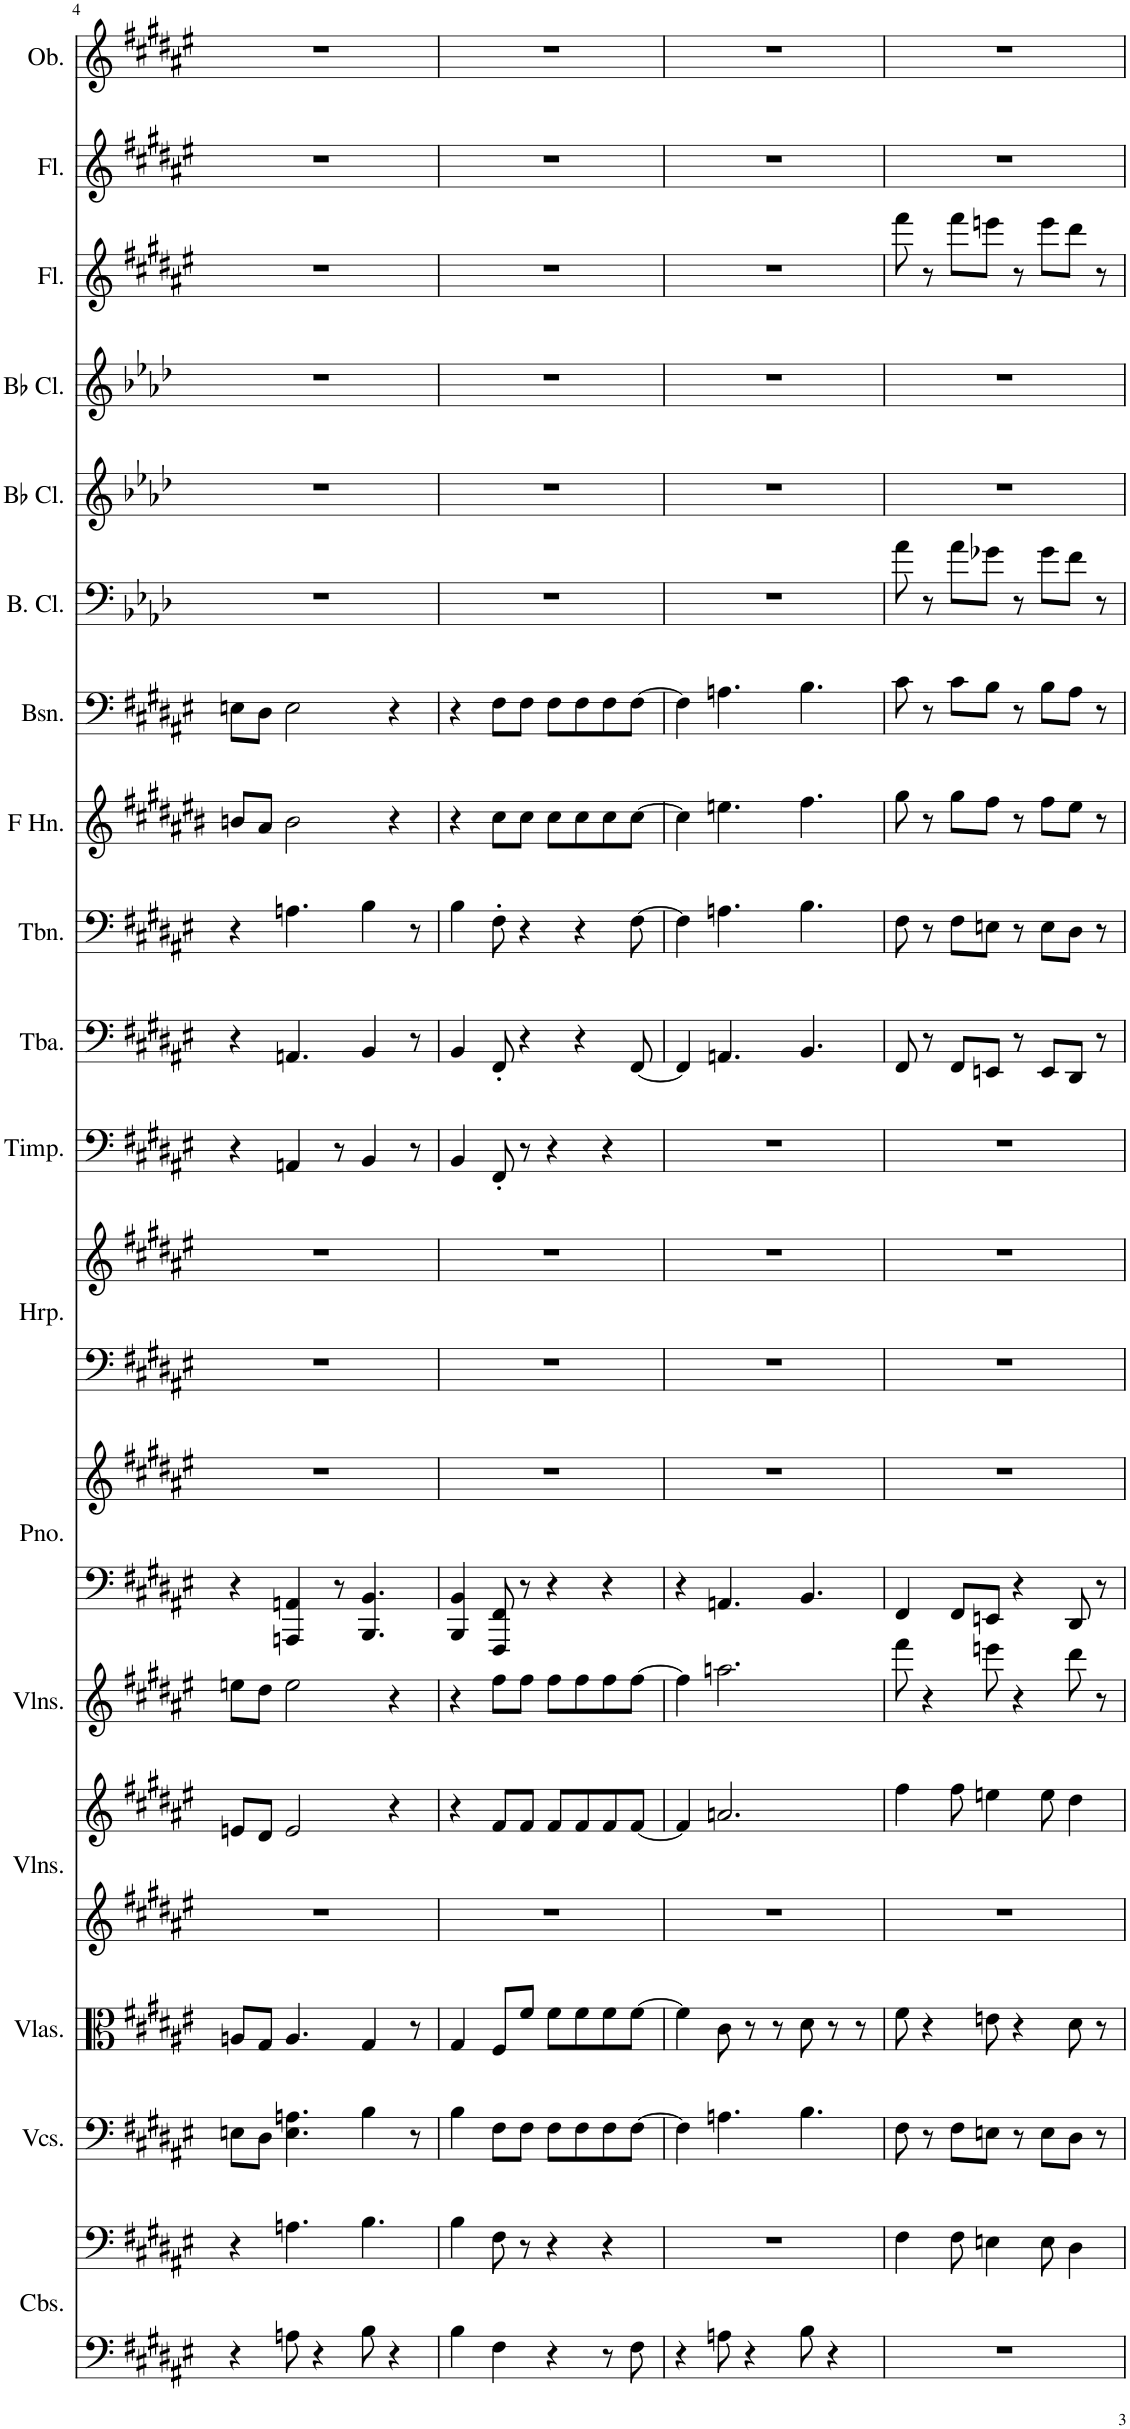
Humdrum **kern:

**kern	**kern	**kern	**kern	**kern	**kern	**kern	**kern	**kern	**kern	**kern	**kern	**kern	**kern	**kern	**kern	**kern	**kern	**kern	**kern	**kern	**kern
*part18	*part18	*part17	*part16	*part15	*part15	*part14	*part13	*part13	*part12	*part12	*part11	*part10	*part9	*part8	*part7	*part6	*part5	*part4	*part3	*part2	*part1
*staff22	*staff21	*staff20	*staff19	*staff18	*staff17	*staff16	*staff15	*staff14	*staff13	*staff12	*staff11	*staff10	*staff9	*staff8	*staff7	*staff6	*staff5	*staff4	*staff3	*staff2	*staff1
*I"Contrabasses	*	*I"Violoncellos	*I"Violas	*I"Violins	*	*I"Violins	*I"Piano	*	*I"Harp	*	*I"Timpani	*I"Tuba	*I"Trombone	*I"Horn in F	*I"Bassoon	*I"Bass Clarinet	*I"Bb Clarinet	*I"Bb Clarinet	*I"Flute	*I"Flute	*I"Oboe
*I'Cbs.	*	*I'Vcs.	*I'Vlas.	*I'Vlns.	*	*I'Vlns.	*I'Pno.	*	*I'Hrp.	*	*I'Timp.	*I'Tba.	*I'Tbn.	*	*I'Bsn.	*I'B. Cl.	*I'Bb Cl.	*I'Bb Cl.	*I'Fl.	*I'Fl.	*I'Ob.
!!LO:PB:g=z
*clefF4	*clefF4	*clefF4	*clefC3	*clefG2	*clefG2	*clefG2	*clefF4	*clefG2	*clefF4	*clefG2	*clefF4	*clefF4	*clefF4	*clefG2	*clefF4	*clefF4	*clefG2	*clefG2	*clefG2	*clefG2	*clefG2
*Trd7c12	*Trd7c12	*	*	*	*	*	*	*	*	*	*	*	*	*Trd4c7	*	*Trd8c14	*Trd1c2	*Trd1c2	*	*	*
*k[f#c#g#d#a#e#]	*k[f#c#g#d#a#e#]	*k[f#c#g#d#a#e#]	*k[f#c#g#d#a#e#]	*k[f#c#g#d#a#e#]	*k[f#c#g#d#a#e#]	*k[f#c#g#d#a#e#]	*k[f#c#g#d#a#e#]	*k[f#c#g#d#a#e#]	*k[f#c#g#d#a#e#]	*k[f#c#g#d#a#e#]	*k[f#c#g#d#a#e#]	*k[f#c#g#d#a#e#]	*k[f#c#g#d#a#e#]	*k[f#c#g#d#a#e#b#]	*k[f#c#g#d#a#e#]	*k[b-e-a-d-]	*k[b-e-a-d-]	*k[b-e-a-d-]	*k[f#c#g#d#a#e#]	*k[f#c#g#d#a#e#]	*k[f#c#g#d#a#e#]
*M4/4	*M4/4	*M4/4	*M4/4	*M4/4	*M4/4	*M4/4	*M4/4	*M4/4	*M4/4	*M4/4	*M4/4	*M4/4	*M4/4	*M4/4	*M4/4	*M4/4	*M4/4	*M4/4	*M4/4	*M4/4	*M4/4
=4	=4	=4	=4	=4	=4	=4	=4	=4	=4	=4	=4	=4	=4	=4	=4	=4	=4	=4	=4	=4	=4
4r	4r	8En\L	8An/L	1r	8en/L	8een\L	4r	1r	1r	1r	4r	4r	4r	8bn/L	8En\L	1r	1r	1r	1r	1r	1r
.	.	8D#\J	8G#/J	.	8d#/J	8dd#\J	.	.	.	.	.	.	.	8a#/J	8D#\J	.	.	.	.	.	.
8An\	4.An\	4.E\ 4.An\	4.A/	.	2e/	2ee\	4AAAn/ 4AAn/	.	.	.	4AAn/	4.AAn/	4.An\	2b\	2E\	.	.	.	.	.	.
4r	.	.	.	.	.	.	.	.	.	.	.	.	.	.	.	.	.	.	.	.	.
.	.	.	.	.	.	.	8r	.	.	.	8r	.	.	.	.	.	.	.	.	.	.
8B\	4.B\	4B\	4G#/	.	.	.	4.BBB/ 4.BB/	.	.	.	4BB/	4BB/	4B\	.	.	.	.	.	.	.	.
4r	.	.	.	.	4r	4r	.	.	.	.	.	.	.	4r	4r	.	.	.	.	.	.
.	.	8r	8r	.	.	.	.	.	.	.	8r	8r	8r	.	.	.	.	.	.	.	.
=5	=5	=5	=5	=5	=5	=5	=5	=5	=5	=5	=5	=5	=5	=5	=5	=5	=5	=5	=5	=5	=5
4B\	4B\	4B\	4G#/	1r	4r	4r	4BBB/ 4BB/	1r	1r	1r	4BB/	4BB/	4B\	4r	4r	1r	1r	1r	1r	1r	1r
4F#\	8F#\	8F#\L	8F#/L	.	8f#/L	8ff#\L	8FFF#/ 8FF#/	.	.	.	8FF#'/	8FF#'/	8F#'\	8cc#\L	8F#\L	.	.	.	.	.	.
.	8r	8F#\J	8f#/J	.	8f#/J	8ff#\J	8r	.	.	.	8r	4r	4r	8cc#\J	8F#\J	.	.	.	.	.	.
4r	4r	8F#\L	8f#\L	.	8f#/L	8ff#\L	4r	.	.	.	4r	.	.	8cc#\L	8F#\L	.	.	.	.	.	.
.	.	8F#\	8f#\	.	8f#/	8ff#\	.	.	.	.	.	4r	4r	8cc#\	8F#\	.	.	.	.	.	.
8r	4r	8F#\	8f#\	.	8f#/	8ff#\	4r	.	.	.	4r	.	.	8cc#\	8F#\	.	.	.	.	.	.
8F#\	.	[8F#\J	[8f#\J	.	[8f#/J	[8ff#\J	.	.	.	.	.	[8FF#/	[8F#\	[8cc#\J	[8F#\J	.	.	.	.	.	.
=6	=6	=6	=6	=6	=6	=6	=6	=6	=6	=6	=6	=6	=6	=6	=6	=6	=6	=6	=6	=6	=6
4r	1r	4F#\]	4f#\]	1r	4f#/]	4ff#\]	4r	1r	1r	1r	1r	4FF#/]	4F#\]	4cc#\]	4F#\]	1r	1r	1r	1r	1r	1r
8An\	.	4.An\	8c#\	.	2.an/	2.aan\	4.AAn/	.	.	.	.	4.AAn/	4.An\	4.een\	4.An\	.	.	.	.	.	.
4r	.	.	8r	.	.	.	.	.	.	.	.	.	.	.	.	.	.	.	.	.	.
.	.	.	8r	.	.	.	.	.	.	.	.	.	.	.	.	.	.	.	.	.	.
8B\	.	4.B\	8d#\	.	.	.	4.BB/	.	.	.	.	4.BB/	4.B\	4.ff#\	4.B\	.	.	.	.	.	.
4r	.	.	8r	.	.	.	.	.	.	.	.	.	.	.	.	.	.	.	.	.	.
.	.	.	8r	.	.	.	.	.	.	.	.	.	.	.	.	.	.	.	.	.	.
=7	=7	=7	=7	=7	=7	=7	=7	=7	=7	=7	=7	=7	=7	=7	=7	=7	=7	=7	=7	=7	=7
1r	4F#\	8F#\	8f#\	1r	4ff#\	8fff#\	4FF#/	1r	1r	1r	1r	8FF#/	8F#\	8gg#\	8c#\	8a-\	1r	1r	8fff#\	1r	1r
.	.	8r	4r	.	.	4r	.	.	.	.	.	8r	8r	8r	8r	8r	.	.	8r	.	.
.	8F#\	8F#\L	.	.	8ff#\	.	8FF#/L	.	.	.	.	8FF#/L	8F#\L	8gg#\L	8c#\L	8a-\L	.	.	8fff#\L	.	.
.	4En\	8En\J	8en\	.	4een\	8eeen\	8EEn/J	.	.	.	.	8EEn/J	8En\J	8ff#\J	8B\J	8g-X\J	.	.	8eeen\J	.	.
.	.	8r	4r	.	.	4r	4r	.	.	.	.	8r	8r	8r	8r	8r	.	.	8r	.	.
.	8E\	8E\L	.	.	8ee\	.	.	.	.	.	.	8EE/L	8E\L	8ff#\L	8B\L	8g-\L	.	.	8eee\L	.	.
.	4D#\	8D#\J	8d#\	.	4dd#\	8ddd#\	8DD#/	.	.	.	.	8DD#/J	8D#\J	8ee#\J	8A#\J	8f\J	.	.	8ddd#\J	.	.
.	.	8r	8r	.	.	8r	8r	.	.	.	.	8r	8r	8r	8r	8r	.	.	8r	.	.
=	=	=	=	=	=	=	=	=	=	=	=	=	=	=	=	=	=	=	=	=	=
*-	*-	*-	*-	*-	*-	*-	*-	*-	*-	*-	*-	*-	*-	*-	*-	*-	*-	*-	*-	*-	*-
